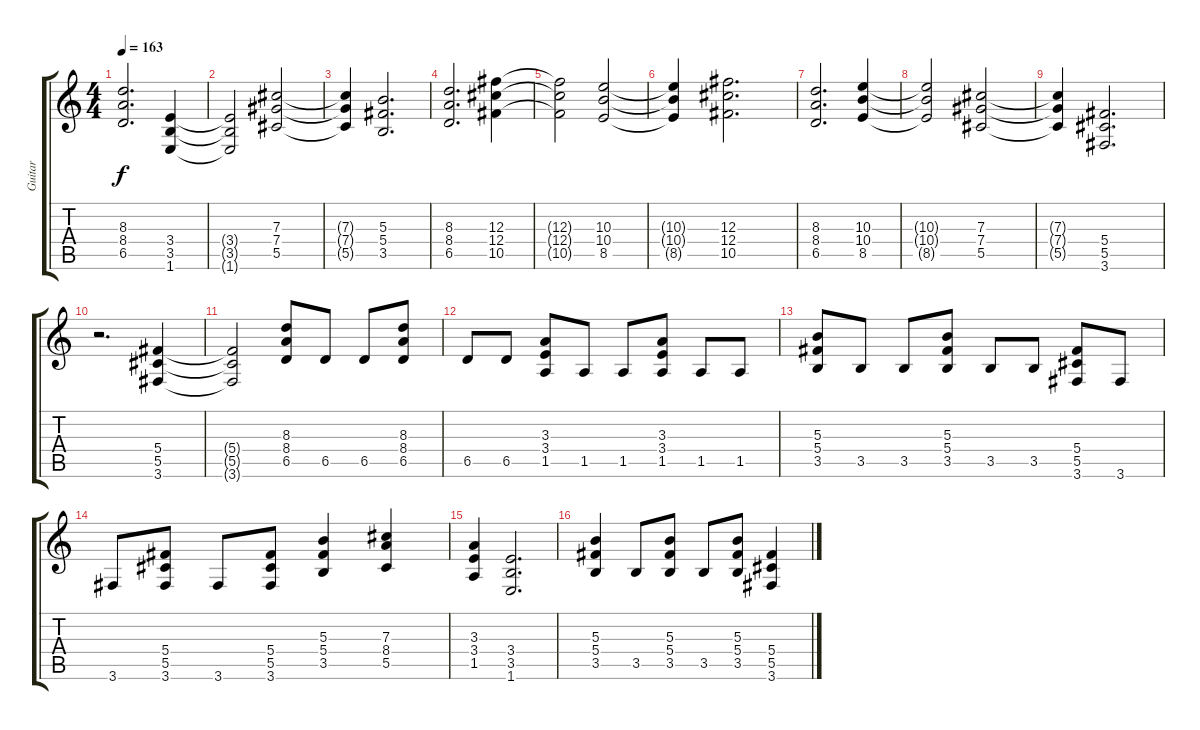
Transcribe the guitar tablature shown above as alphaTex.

\track ("Guitar" "Guitar") {instrument distortionguitar}
\staff {score tabs}
\tuning (Eb4 Bb3 Gb3 Db3 Ab2 Eb2) {hide}
\ts (4 4)
\tempo 163
\clef g2
\ks c
(8.3 8.4 6.5).2{d dy f} (3.4 3.5 1.6).4 |
(3.4{t} 3.5{t} 1.6{t}).2 (7.3 7.4 5.5).2 |
(7.3{t} 7.4{t} 5.5{t}).4 (5.3 5.4 3.5).2{d} |
(8.3 8.4 6.5).2{d} (12.3 12.4 10.5).4 |
(12.3{t} 12.4{t} 10.5{t}).2 (10.3 10.4 8.5).2 |
(10.3{t} 10.4{t} 8.5{t}).4 (12.3 12.4 10.5).2{d} |
(8.3 8.4 6.5).2{d} (10.3 10.4 8.5).4 |
(10.3{t} 10.4{t} 8.5{t}).2 (7.3 7.4 5.5).2 |
(7.3{t} 7.4{t} 5.5{t}).4 (5.4 5.5 3.6).2{d} |
r.2{d} (5.4 5.5 3.6).4 |
(5.4{t} 5.5{t} 3.6{t}).2 (8.3 8.4 6.5).8 6.5.8 6.5.8 (8.3 8.4 6.5).8 |
6.5.8 6.5.8 (3.3 3.4 1.5).8 1.5.8 1.5.8 (3.3 3.4 1.5).8 1.5.8 1.5.8 |
(5.3 5.4 3.5).8 3.5.8 3.5.8 (5.3 5.4 3.5).8 3.5.8 3.5.8 (5.4 5.5 3.6).8 3.6.8 |
3.6.8 (5.4 5.5 3.6).8 3.6.8 (5.4 5.5 3.6).8 (5.3 5.4 3.5).4 (7.3 8.4 5.5).4 |
(3.3 3.4 1.5).4 (3.4 3.5 1.6).2{d} |
(5.3 5.4 3.5).4 3.5.8 (5.3 5.4 3.5).8 3.5.8 (5.3 5.4 3.5).8 (5.4 5.5 3.6).4
